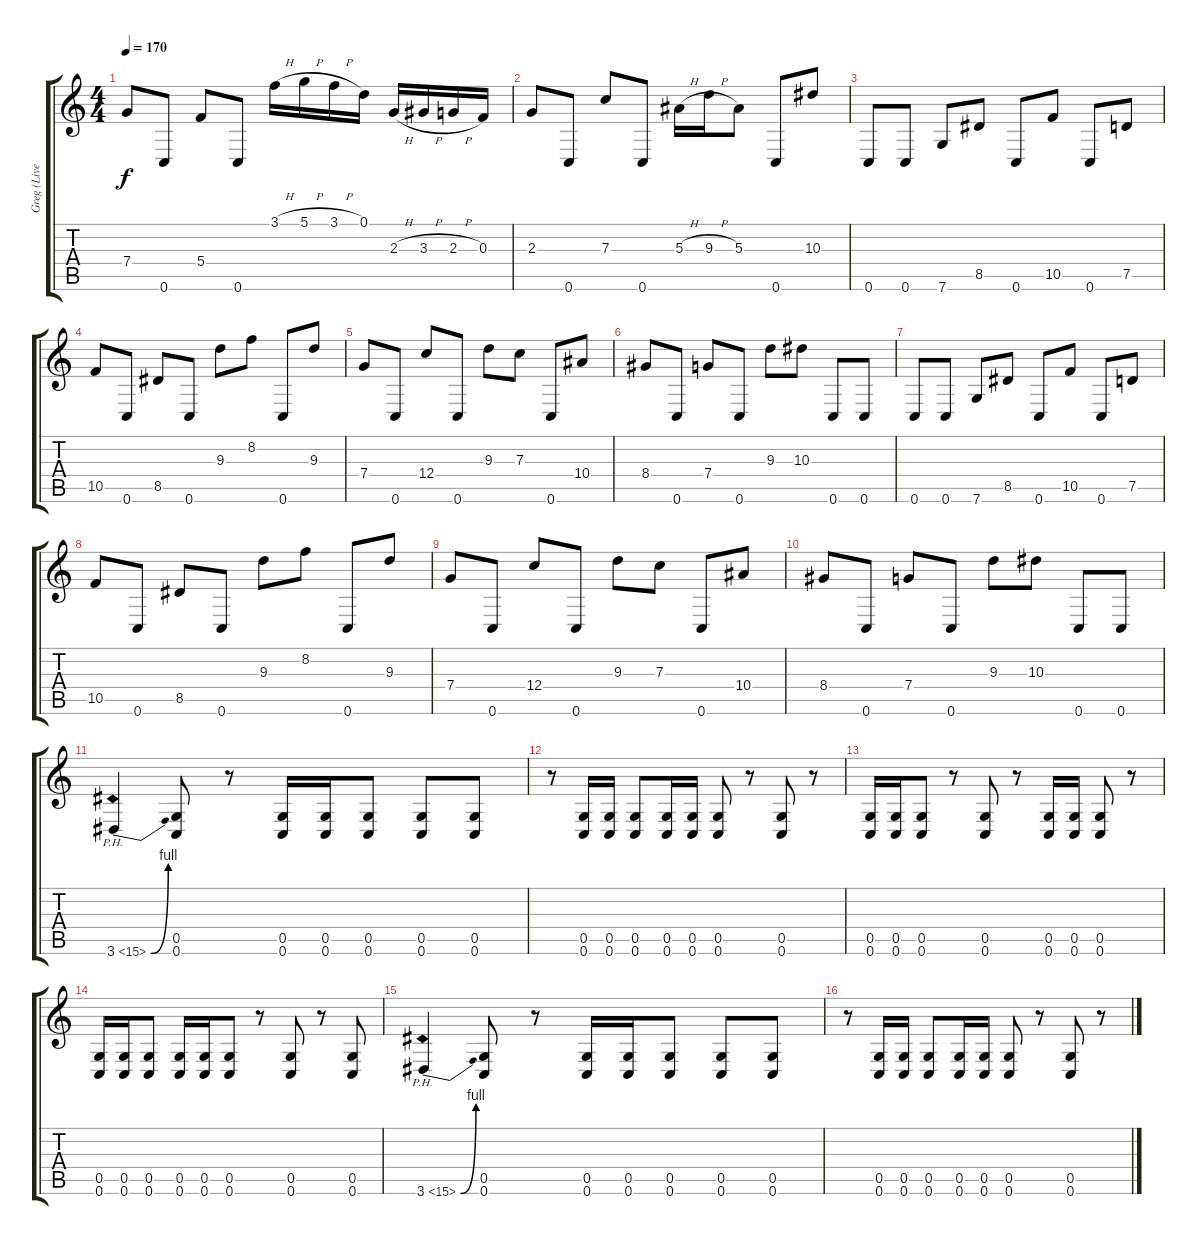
\track ("Greg (Live)" "Greg (Live") {mute instrument distortionguitar}
\staff {score tabs}
\tuning (D4 A3 F3 C3 G2 C2) {hide}
\ts (4 4)
\tempo 170
\clef g2
\ks c
7.4.8{dy f} 0.6.8 5.4.8 0.6.8 3.1{h}.16 5.1{h}.16 3.1{h}.16 0.1.16 2.3{h}.16 3.3{h}.16 2.3{h}.16 0.3.16 |
2.3.8 0.6.8 7.3.8 0.6.8 5.3{h}.16 9.3{h}.16 5.3.8 0.6.8 10.3.8 |
0.6.8 0.6.8 7.6.8 8.5.8 0.6.8 10.5.8 0.6.8 7.5.8 |
10.5.8 0.6.8 8.5.8 0.6.8 9.3.8 8.2.8 0.6.8 9.3.8 |
7.4.8 0.6.8 12.4.8 0.6.8 9.3.8 7.3.8 0.6.8 10.4.8 |
8.4.8 0.6.8 7.4.8 0.6.8 9.3.8 10.3.8 0.6.8 0.6.8 |
0.6.8 0.6.8 7.6.8 8.5.8 0.6.8 10.5.8 0.6.8 7.5.8 |
10.5.8 0.6.8 8.5.8 0.6.8 9.3.8 8.2.8 0.6.8 9.3.8 |
7.4.8 0.6.8 12.4.8 0.6.8 9.3.8 7.3.8 0.6.8 10.4.8 |
8.4.8 0.6.8 7.4.8 0.6.8 9.3.8 10.3.8 0.6.8 0.6.8 |
3.6{be (bend 0 0 60 4) ph 12}.4{instrument guitarharmonics} (0.5 0.6).8{instrument distortionguitar} r.8 (0.5 0.6).16 (0.5 0.6).16 (0.5 0.6).8 (0.5 0.6).8 (0.5 0.6).8 |
r.8 (0.5 0.6).16 (0.5 0.6).16 (0.5 0.6).8 (0.5 0.6).16 (0.5 0.6).16 (0.5 0.6).8 r.8 (0.5 0.6).8 r.8 |
(0.5 0.6).16 (0.5 0.6).16 (0.5 0.6).8 r.8 (0.5 0.6).8 r.8 (0.5 0.6).16 (0.5 0.6).16 (0.5 0.6).8 r.8 |
(0.5 0.6).16 (0.5 0.6).16 (0.5 0.6).8 (0.5 0.6).16 (0.5 0.6).16 (0.5 0.6).8 r.8 (0.5 0.6).8 r.8 (0.5 0.6).8 |
3.6{be (bend 0 0 60 4) ph 12}.4{instrument guitarharmonics} (0.5 0.6).8{instrument distortionguitar} r.8 (0.5 0.6).16 (0.5 0.6).16 (0.5 0.6).8 (0.5 0.6).8 (0.5 0.6).8 |
r.8 (0.5 0.6).16 (0.5 0.6).16 (0.5 0.6).8 (0.5 0.6).16 (0.5 0.6).16 (0.5 0.6).8 r.8 (0.5 0.6).8 r.8
